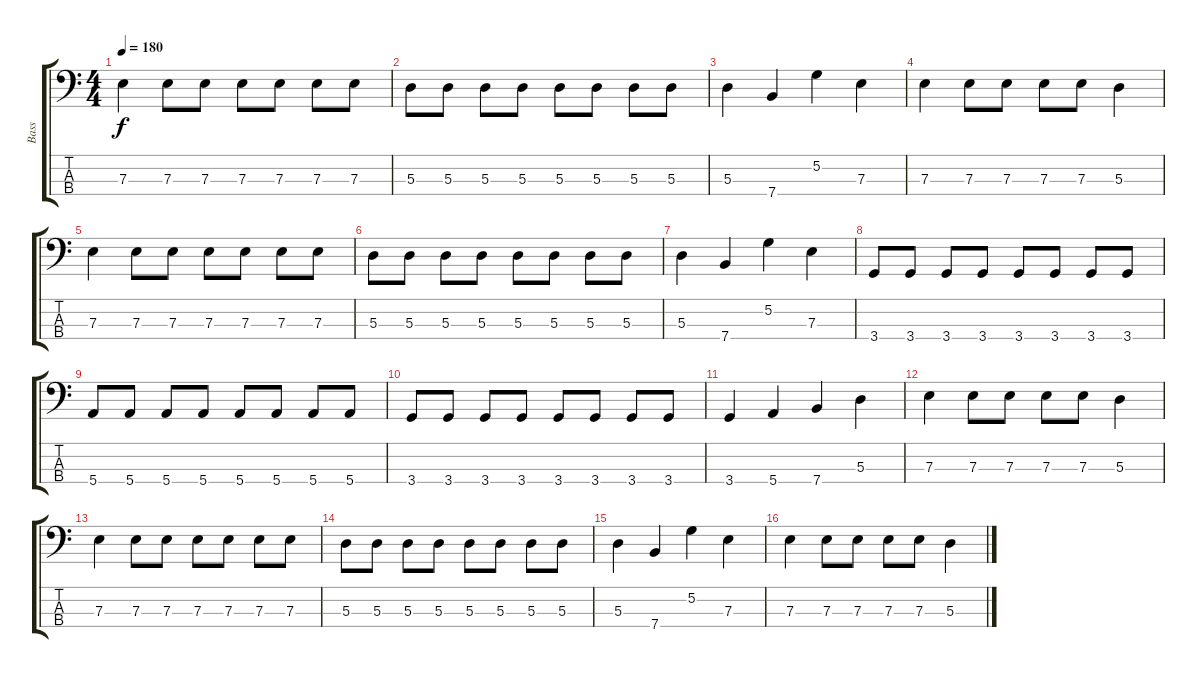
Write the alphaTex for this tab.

\track ("Bass" "Bass") {instrument electricbasspick}
\staff {score tabs}
\tuning (G2 D2 A1 E1) {hide}
\ts (4 4)
\tempo 180
\clef f4
\ks c
7.3.4{dy f} 7.3.8 7.3.8 7.3.8 7.3.8 7.3.8 7.3.8 |
5.3.8 5.3.8 5.3.8 5.3.8 5.3.8 5.3.8 5.3.8 5.3.8 |
5.3.4 7.4.4 5.2.4 7.3.4 |
7.3.4 7.3.8 7.3.8 7.3.8 7.3.8 5.3.4 |
7.3.4 7.3.8 7.3.8 7.3.8 7.3.8 7.3.8 7.3.8 |
5.3.8 5.3.8 5.3.8 5.3.8 5.3.8 5.3.8 5.3.8 5.3.8 |
5.3.4 7.4.4 5.2.4 7.3.4 |
3.4.8 3.4.8 3.4.8 3.4.8 3.4.8 3.4.8 3.4.8 3.4.8 |
5.4.8 5.4.8 5.4.8 5.4.8 5.4.8 5.4.8 5.4.8 5.4.8 |
3.4.8 3.4.8 3.4.8 3.4.8 3.4.8 3.4.8 3.4.8 3.4.8 |
3.4.4 5.4.4 7.4.4 5.3.4 |
7.3.4 7.3.8 7.3.8 7.3.8 7.3.8 5.3.4 |
7.3.4 7.3.8 7.3.8 7.3.8 7.3.8 7.3.8 7.3.8 |
5.3.8 5.3.8 5.3.8 5.3.8 5.3.8 5.3.8 5.3.8 5.3.8 |
5.3.4 7.4.4 5.2.4 7.3.4 |
7.3.4 7.3.8 7.3.8 7.3.8 7.3.8 5.3.4
